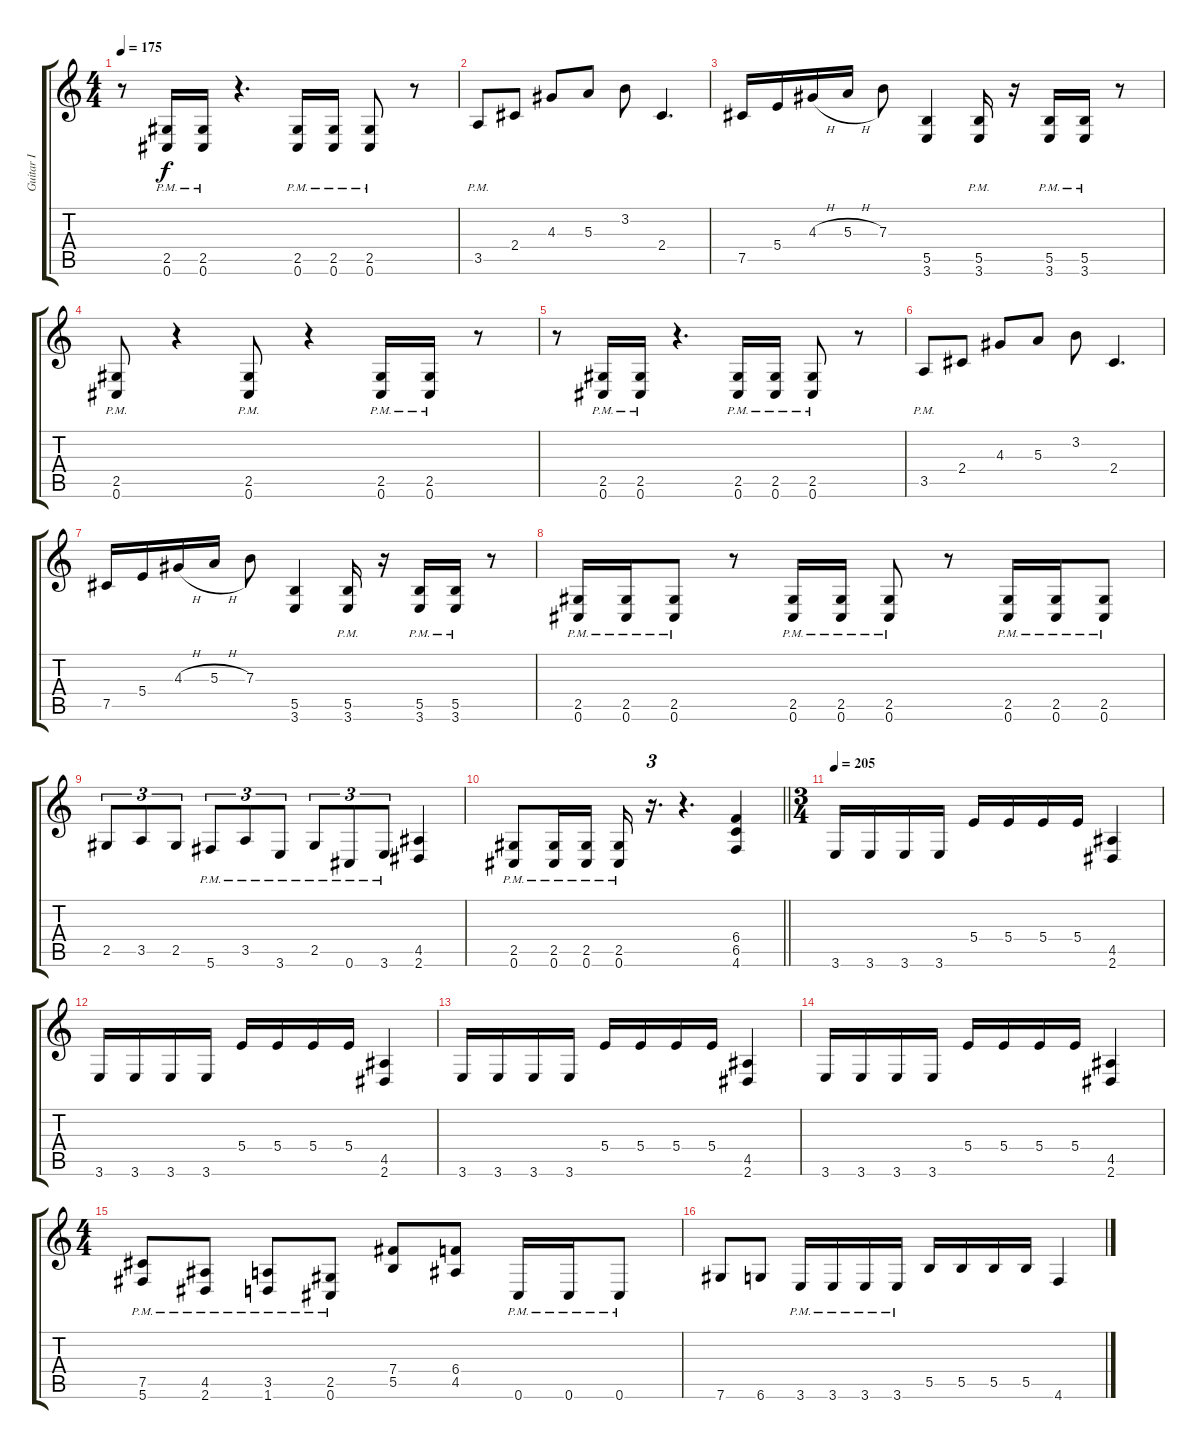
\track ("Guitar I" "Guitar I") {instrument distortionguitar}
\staff {score tabs}
\tuning (Db4 Ab3 E3 B2 Gb2 Db2) {hide}
\ts (4 4)
\tempo 175
\clef g2
\ks c
r.8{dy f} (2.5{pm} 0.6{pm}).16 (2.5{pm} 0.6{pm}).16 r.4{d} (2.5{pm} 0.6{pm}).16 (2.5{pm} 0.6{pm}).16 (2.5{pm} 0.6{pm}).8 r.8 |
3.5{pm}.8 2.4.8 4.3.8 5.3.8 3.2.8 2.4.4{d} |
7.5.16 5.4.16 4.3{h}.16 5.3{h}.16 7.3.8 (5.5 3.6).4 (5.5{pm} 3.6{pm}).16 r.16 (5.5{pm} 3.6{pm}).16 (5.5{pm} 3.6{pm}).16 r.8 |
(2.5{pm} 0.6{pm}).8 r.4 (2.5{pm} 0.6{pm}).8 r.4 (2.5{pm} 0.6{pm}).16 (2.5{pm} 0.6{pm}).16 r.8 |
r.8 (2.5{pm} 0.6{pm}).16 (2.5{pm} 0.6{pm}).16 r.4{d} (2.5{pm} 0.6{pm}).16 (2.5{pm} 0.6{pm}).16 (2.5{pm} 0.6{pm}).8 r.8 |
3.5{pm}.8 2.4.8 4.3.8 5.3.8 3.2.8 2.4.4{d} |
7.5.16 5.4.16 4.3{h}.16 5.3{h}.16 7.3.8 (5.5 3.6).4 (5.5{pm} 3.6{pm}).16 r.16 (5.5{pm} 3.6{pm}).16 (5.5{pm} 3.6{pm}).16 r.8 |
(2.5{pm} 0.6{pm}).16 (2.5{pm} 0.6{pm}).16 (2.5{pm} 0.6{pm}).8 r.8 (2.5{pm} 0.6{pm}).16 (2.5{pm} 0.6{pm}).16 (2.5{pm} 0.6{pm}).8 r.8 (2.5{pm} 0.6{pm}).16 (2.5{pm} 0.6{pm}).16 (2.5{pm} 0.6{pm}).8 |
2.5.8{tu (3 2)} 3.5.8{tu (3 2)} 2.5.8{tu (3 2)} 5.6{pm}.8{tu (3 2)} 3.5{pm}.8{tu (3 2)} 3.6{pm}.8{tu (3 2)} 2.5{pm}.8{tu (3 2)} 0.6{pm}.8{tu (3 2)} 3.6{pm}.8{tu (3 2)} (4.5 2.6).4 |
\barLineRight lightlight
(2.5{pm} 0.6{pm}).8{volume 15} (2.5{pm} 0.6{pm}).16 (2.5{pm} 0.6{pm}).16 (2.5{pm} 0.6{pm}).16 r.16{d tu (3 2)} r.4{d} (6.4 6.5 4.6).4 |
\ts (3 4)
\tempo 205
3.6.16 3.6.16 3.6.16 3.6.16 5.4.16 5.4.16 5.4.16 5.4.16 (4.5 2.6).4 |
3.6.16 3.6.16 3.6.16 3.6.16 5.4.16 5.4.16 5.4.16 5.4.16 (4.5 2.6).4 |
3.6.16 3.6.16 3.6.16 3.6.16 5.4.16 5.4.16 5.4.16 5.4.16 (4.5 2.6).4 |
3.6.16 3.6.16 3.6.16 3.6.16 5.4.16 5.4.16 5.4.16 5.4.16 (4.5 2.6).4 |
\ts (4 4)
(7.5{pm} 5.6{pm}).8 (4.5{pm} 2.6{pm}).8 (3.5{pm} 1.6{pm}).8 (2.5{pm} 0.6{pm}).8 (7.4 5.5).8 (6.4 4.5).8 0.6{pm}.16 0.6{pm}.16 0.6{pm}.8 |
7.6.8 6.6.8 3.6{pm}.16 3.6{pm}.16 3.6{pm}.16 3.6{pm}.16 5.5.16 5.5.16 5.5.16 5.5.16 4.6.4
